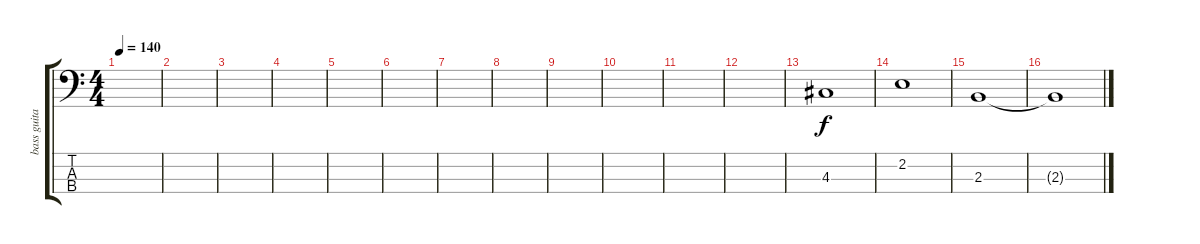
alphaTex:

\track ("bass guitar" "bass guita") {instrument electricbassfinger}
\staff {score tabs}
\tuning (G2 D2 A1 E1) {hide}
\ts (4 4)
\tempo 140
\clef f4
\ks c
|
|
|
|
|
|
|
|
|
|
|
|
4.3.1 |
2.2.1 |
2.3.1 |
2.3{t}.1
